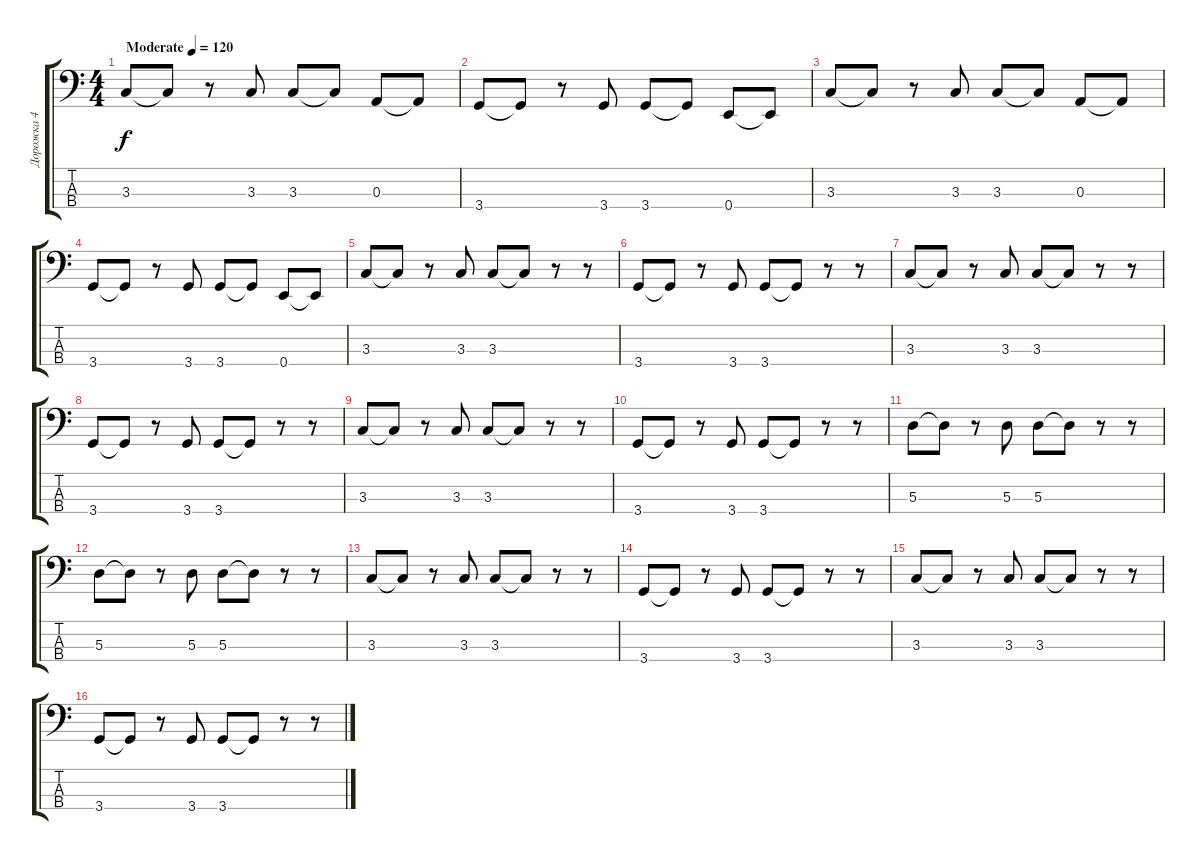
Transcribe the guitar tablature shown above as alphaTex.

\track ("Дорожка 4" "Дорожка 4") {instrument electricbassfinger}
\staff {score tabs}
\tuning (G2 D2 A1 E1) {hide}
\ts (4 4)
\tempo (120 "Moderate")
\clef f4
\ks c
3.3.8{dy f instrument electricbassfinger} 3.3{t}.8 r.8 3.3.8 3.3.8 3.3{t}.8 0.3.8 0.3{t}.8 |
3.4.8 3.4{t}.8 r.8 3.4.8 3.4.8 3.4{t}.8 0.4.8 0.4{t}.8 |
3.3.8 3.3{t}.8 r.8 3.3.8 3.3.8 3.3{t}.8 0.3.8 0.3{t}.8 |
3.4.8 3.4{t}.8 r.8 3.4.8 3.4.8 3.4{t}.8 0.4.8 0.4{t}.8 |
3.3.8 3.3{t}.8 r.8 3.3.8 3.3.8 3.3{t}.8 r.8 r.8 |
3.4.8 3.4{t}.8 r.8 3.4.8 3.4.8 3.4{t}.8 r.8 r.8 |
3.3.8 3.3{t}.8 r.8 3.3.8 3.3.8 3.3{t}.8 r.8 r.8 |
3.4.8 3.4{t}.8 r.8 3.4.8 3.4.8 3.4{t}.8 r.8 r.8 |
3.3.8 3.3{t}.8 r.8 3.3.8 3.3.8 3.3{t}.8 r.8 r.8 |
3.4.8 3.4{t}.8 r.8 3.4.8 3.4.8 3.4{t}.8 r.8 r.8 |
5.3.8 5.3{t}.8 r.8 5.3.8 5.3.8 5.3{t}.8 r.8 r.8 |
5.3.8 5.3{t}.8 r.8 5.3.8 5.3.8 5.3{t}.8 r.8 r.8 |
3.3.8 3.3{t}.8 r.8 3.3.8 3.3.8 3.3{t}.8 r.8 r.8 |
3.4.8 3.4{t}.8 r.8 3.4.8 3.4.8 3.4{t}.8 r.8 r.8 |
3.3.8 3.3{t}.8 r.8 3.3.8 3.3.8 3.3{t}.8 r.8 r.8 |
3.4.8 3.4{t}.8 r.8 3.4.8 3.4.8 3.4{t}.8 r.8 r.8
